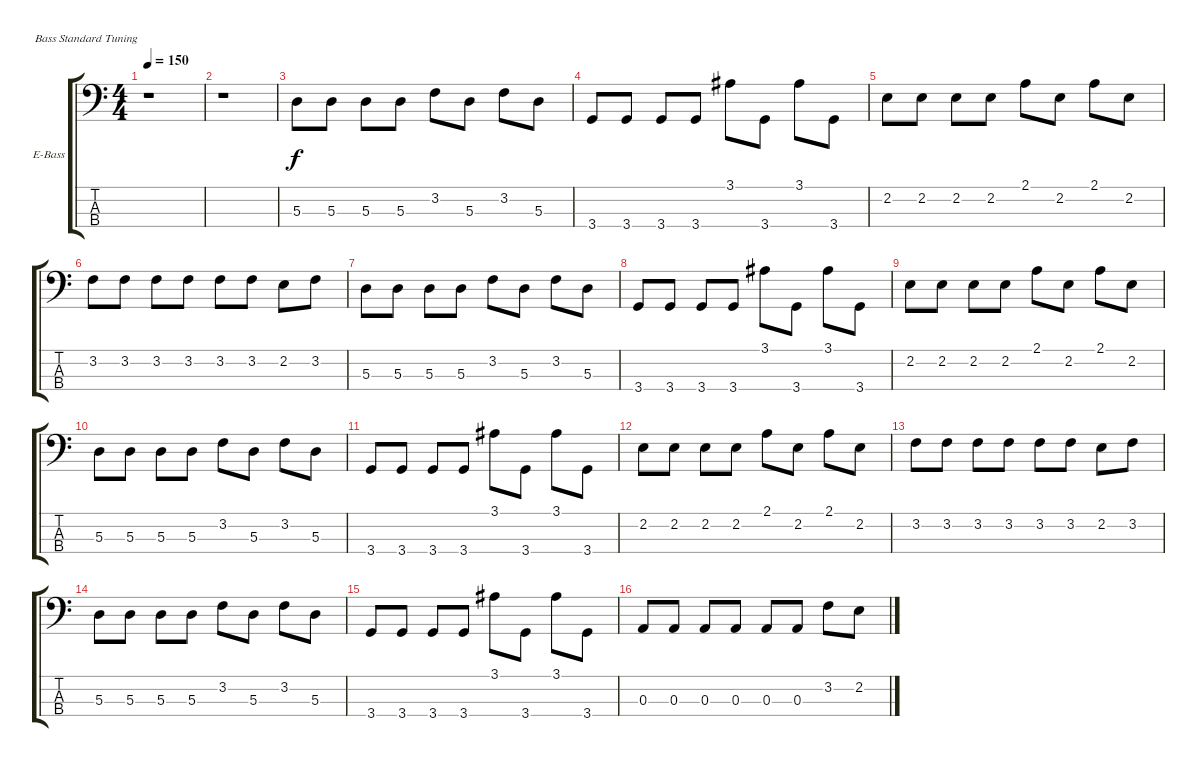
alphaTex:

\bracketExtendMode groupsimilarinstruments
\firstSystemTrackNameOrientation horizontal
\otherSystemsTrackNameOrientation horizontal
\track ("Bass" "E-Bass") {instrument electricbassfinger}
\staff {score tabs}
\tuning (G2 D2 A1 E1)
\ts (4 4)
\beaming (8 2 2 2 2)
\tempo 150
\clef f4
\ks c
r.1{dy f instrument electricbassfinger} |
r.1 |
5.3.8 5.3.8 5.3.8 5.3.8 3.2.8 5.3.8 3.2.8 5.3.8 |
3.4.8 3.4.8 3.4.8 3.4.8 3.1.8 3.4.8 3.1.8 3.4.8 |
2.2.8 2.2.8 2.2.8 2.2.8 2.1.8 2.2.8 2.1.8 2.2.8 |
3.2.8 3.2.8 3.2.8 3.2.8 3.2.8 3.2.8 2.2.8 3.2.8 |
5.3.8 5.3.8 5.3.8 5.3.8 3.2.8 5.3.8 3.2.8 5.3.8 |
3.4.8 3.4.8 3.4.8 3.4.8 3.1.8 3.4.8 3.1.8 3.4.8 |
2.2.8 2.2.8 2.2.8 2.2.8 2.1.8 2.2.8 2.1.8 2.2.8 |
5.3.8 5.3.8 5.3.8 5.3.8 3.2.8 5.3.8 3.2.8 5.3.8 |
3.4.8 3.4.8 3.4.8 3.4.8 3.1.8 3.4.8 3.1.8 3.4.8 |
2.2.8 2.2.8 2.2.8 2.2.8 2.1.8 2.2.8 2.1.8 2.2.8 |
3.2.8 3.2.8 3.2.8 3.2.8 3.2.8 3.2.8 2.2.8 3.2.8 |
5.3.8 5.3.8 5.3.8 5.3.8 3.2.8 5.3.8 3.2.8 5.3.8 |
3.4.8 3.4.8 3.4.8 3.4.8 3.1.8 3.4.8 3.1.8 3.4.8 |
0.3.8 0.3.8 0.3.8 0.3.8 0.3.8 0.3.8 3.2.8 2.2.8
